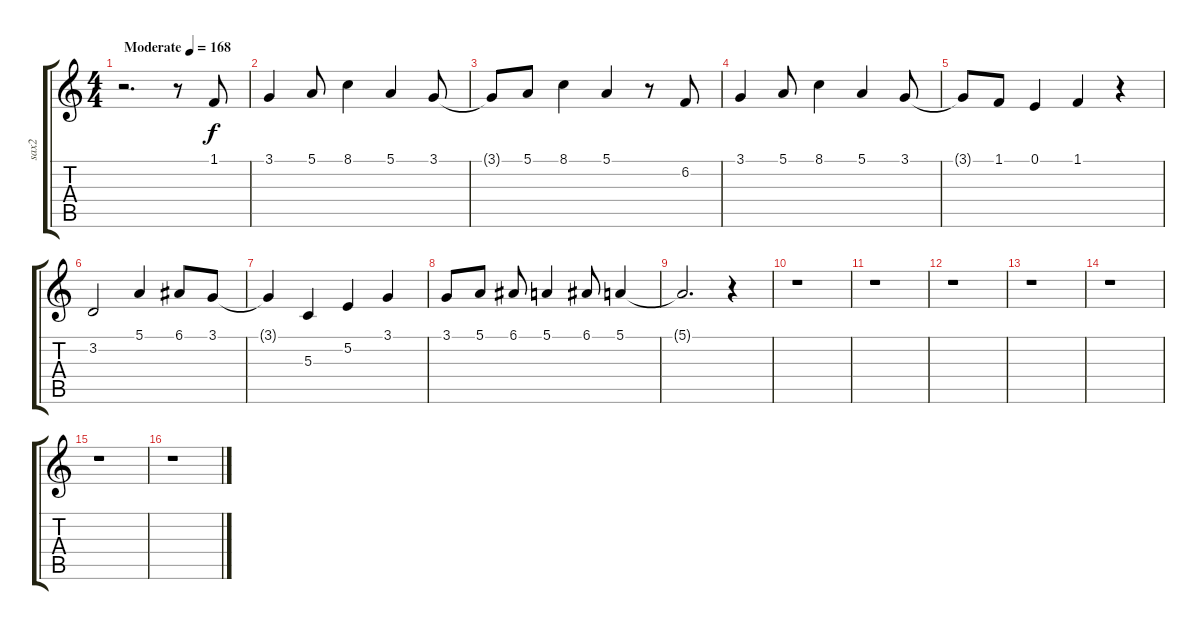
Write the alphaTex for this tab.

\track ("sax2" "sax2") {instrument altosax}
\staff {score tabs}
\tuning (E4 B3 G3 D3 A2 E2) {hide}
\ts (4 4)
\tempo (168 "Moderate")
\clef g2
\ks c
r.2{d dy f instrument altosax} r.8 1.1.8 |
3.1.4 5.1.8 8.1.4 5.1.4 3.1.8 |
3.1{t}.8 5.1.8 8.1.4 5.1.4 r.8 6.2.8 |
3.1.4 5.1.8 8.1.4 5.1.4 3.1.8 |
3.1{t}.8 1.1.8 0.1.4 1.1.4 r.4 |
3.2.2 5.1.4 6.1.8 3.1.8 |
3.1{t}.4 5.3.4 5.2.4 3.1.4 |
3.1.8 5.1.8 6.1.8 5.1.4 6.1.8 5.1.4 |
5.1{t}.2{d} r.4 |
r.1 |
r.1 |
r.1 |
r.1 |
r.1 |
r.1 |
r.1
